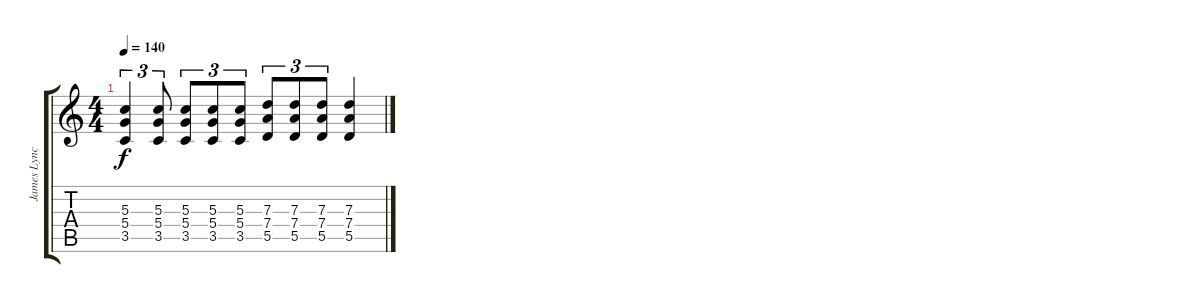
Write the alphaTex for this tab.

\track ("James Lynch (Rythm Guitar)" "James Lync") {instrument distortionguitar}
\staff {score tabs}
\tuning (E4 B3 G3 D3 A2 E2) {hide}
\ts (4 4)
\tempo 140
\clef g2
\ks c
(5.3 5.4 3.5).4{tu (3 2) dy f} (5.3 5.4 3.5).8{tu (3 2)} (5.3 5.4 3.5).8{tu (3 2)} (5.3 5.4 3.5).8{tu (3 2)} (5.3 5.4 3.5).8{tu (3 2)} (7.3 7.4 5.5).8{tu (3 2)} (7.3 7.4 5.5).8{tu (3 2)} (7.3 7.4 5.5).8{tu (3 2)} (7.3 7.4 5.5).4
